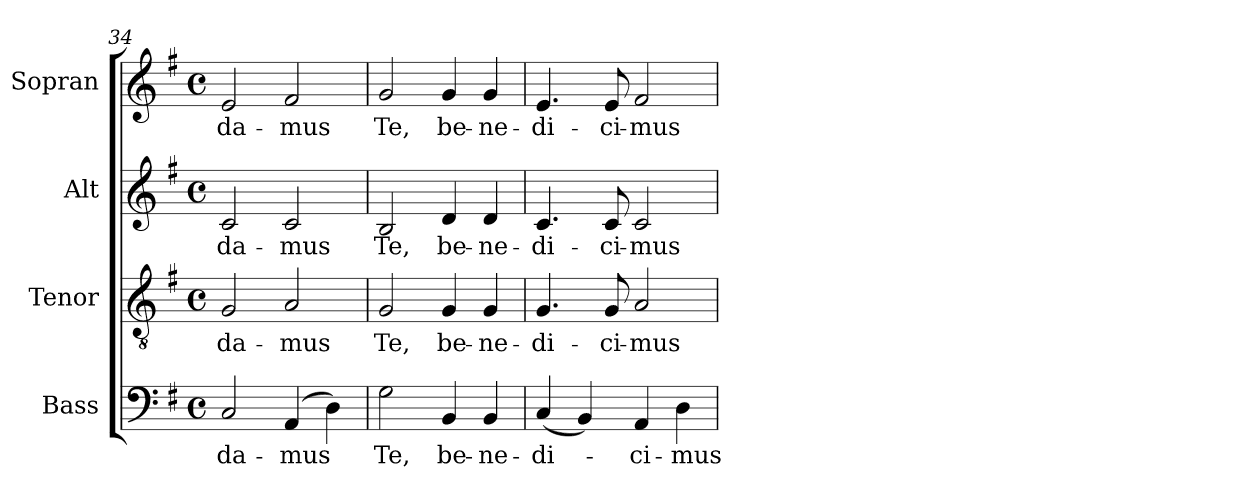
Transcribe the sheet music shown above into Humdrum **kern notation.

**kern	**text	**kern	**text	**kern	**text	**kern	**text
*part4	*part4	*part3	*part3	*part2	*part2	*part1	*part1
*staff4	*staff4	*staff3	*staff3	*staff2	*staff2	*staff1	*staff1
*I"Bass	*	*I"Tenor	*	*I"Alt	*	*I"Sopran	*
*I'B.	*	*I'T.	*	*I'A.	*	*I'S.	*
*clefF4	*	*clefGv2	*	*clefG2	*	*clefG2	*
*k[f#]	*	*k[f#]	*	*k[f#]	*	*k[f#]	*
*G:	*	*G:	*	*G:	*	*G:	*
*M4/4	*	*M4/4	*	*M4/4	*	*M4/4	*
*met(c)	*	*met(c)	*	*met(c)	*	*met(c)	*
=34	=34	=34	=34	=34	=34	=34	=34
!	!LO:LY:b	!	!LO:LY:b	!	!LO:LY:b	!	!LO:LY:b
2C/	-da-	2G/	-da-	2c/	-da-	2e/	-da-
!	!LO:LY:b	!	!LO:LY:b	!	!LO:LY:b	!	!LO:LY:b
(4AA/	-mus	2A/	-mus	2c/	-mus	2f#/	-mus
4D\)	.	.	.	.	.	.	.
!!LO:LB:g=z
=35	=35	=35	=35	=35	=35	=35	=35
!	!LO:LY:b	!	!LO:LY:b	!	!LO:LY:b	!	!LO:LY:b
2G\	Te,	2G/	Te,	2B/	Te,	2g/	Te,
!	!LO:LY:b	!	!LO:LY:b	!	!LO:LY:b	!	!LO:LY:b
4BB/	be-	4G/	be-	4d/	be-	4g/	be-
!	!LO:LY:b	!	!LO:LY:b	!	!LO:LY:b	!	!LO:LY:b
4BB/	-ne-	4G/	-ne-	4d/	-ne-	4g/	-ne-
=36	=36	=36	=36	=36	=36	=36	=36
!	!LO:LY:b	!	!LO:LY:b	!	!LO:LY:b	!	!LO:LY:b
(<4C/	-di-	4.G/	-di-	4.c/	-di-	4.e/	-di-
4BB/)	.	.	.	.	.	.	.
!	!	!	!LO:LY:b	!	!LO:LY:b	!	!LO:LY:b
.	.	8G/	-ci-	8c/	-ci-	8e/	-ci-
!	!LO:LY:b	!	!LO:LY:b	!	!LO:LY:b	!	!LO:LY:b
4AA/	-ci-	2A/	-mus	2c/	-mus	2f#/	-mus
!	!LO:LY:b	!	!	!	!	!	!
4D\	-mus	.	.	.	.	.	.
=	=	=	=	=	=	=	=
*-	*-	*-	*-	*-	*-	*-	*-
